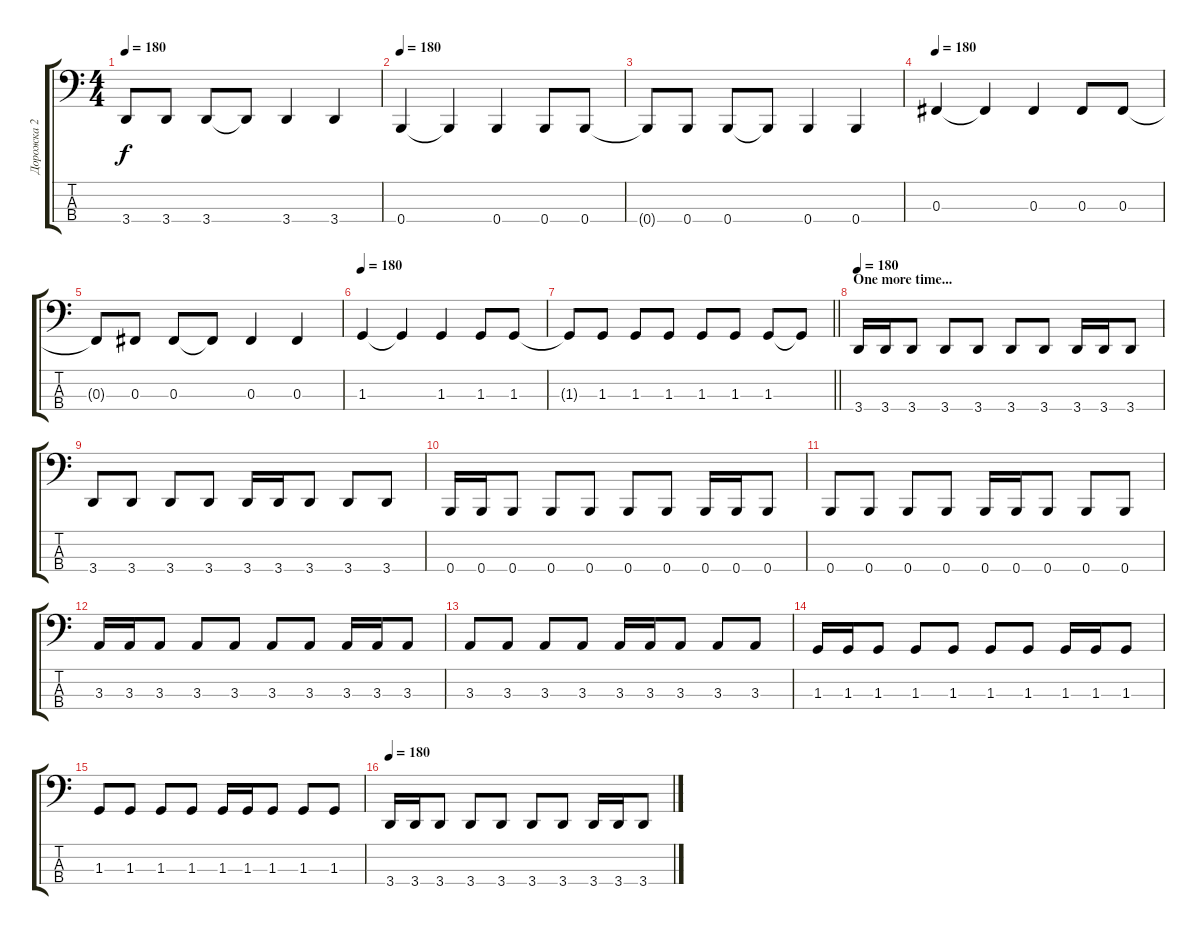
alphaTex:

\track ("Дорожка 2" "Дорожка 2") {instrument electricbasspick}
\staff {score tabs}
\tuning (E2 B1 Gb1 B0) {hide}
\ts (4 4)
\tempo 180
\clef f4
\ks c
3.4{t}.8{dy f} 3.4.8 3.4.8 3.4{t}.8 3.4.4 3.4.4 |
\tempo 180
0.4.4 0.4{t}.4 0.4.4 0.4.8 0.4.8 |
0.4{t}.8 0.4.8 0.4.8 0.4{t}.8 0.4.4 0.4.4 |
\tempo 180
0.3.4 0.3{t}.4 0.3.4 0.3.8 0.3.8 |
0.3{t}.8 0.3.8 0.3.8 0.3{t}.8 0.3.4 0.3.4 |
\tempo 180
1.3.4 1.3{t}.4 1.3.4 1.3.8 1.3.8 |
\barLineRight lightlight
1.3{t}.8 1.3.8 1.3.8 1.3.8 1.3.8 1.3.8 1.3.8 1.3{t}.8 |
\section ("" "One more time...")
\tempo 180
3.4.16 3.4.16 3.4.8 3.4.8 3.4.8 3.4.8 3.4.8 3.4.16 3.4.16 3.4.8 |
3.4.8 3.4.8 3.4.8 3.4.8 3.4.16 3.4.16 3.4.8 3.4.8 3.4.8 |
0.4.16 0.4.16 0.4.8 0.4.8 0.4.8 0.4.8 0.4.8 0.4.16 0.4.16 0.4.8 |
0.4.8 0.4.8 0.4.8 0.4.8 0.4.16 0.4.16 0.4.8 0.4.8 0.4.8 |
3.3.16 3.3.16 3.3.8 3.3.8 3.3.8 3.3.8 3.3.8 3.3.16 3.3.16 3.3.8 |
3.3.8 3.3.8 3.3.8 3.3.8 3.3.16 3.3.16 3.3.8 3.3.8 3.3.8 |
1.3.16 1.3.16 1.3.8 1.3.8 1.3.8 1.3.8 1.3.8 1.3.16 1.3.16 1.3.8 |
1.3.8 1.3.8 1.3.8 1.3.8 1.3.16 1.3.16 1.3.8 1.3.8 1.3.8 |
\tempo 180
3.4.16 3.4.16 3.4.8 3.4.8 3.4.8 3.4.8 3.4.8 3.4.16 3.4.16 3.4.8
